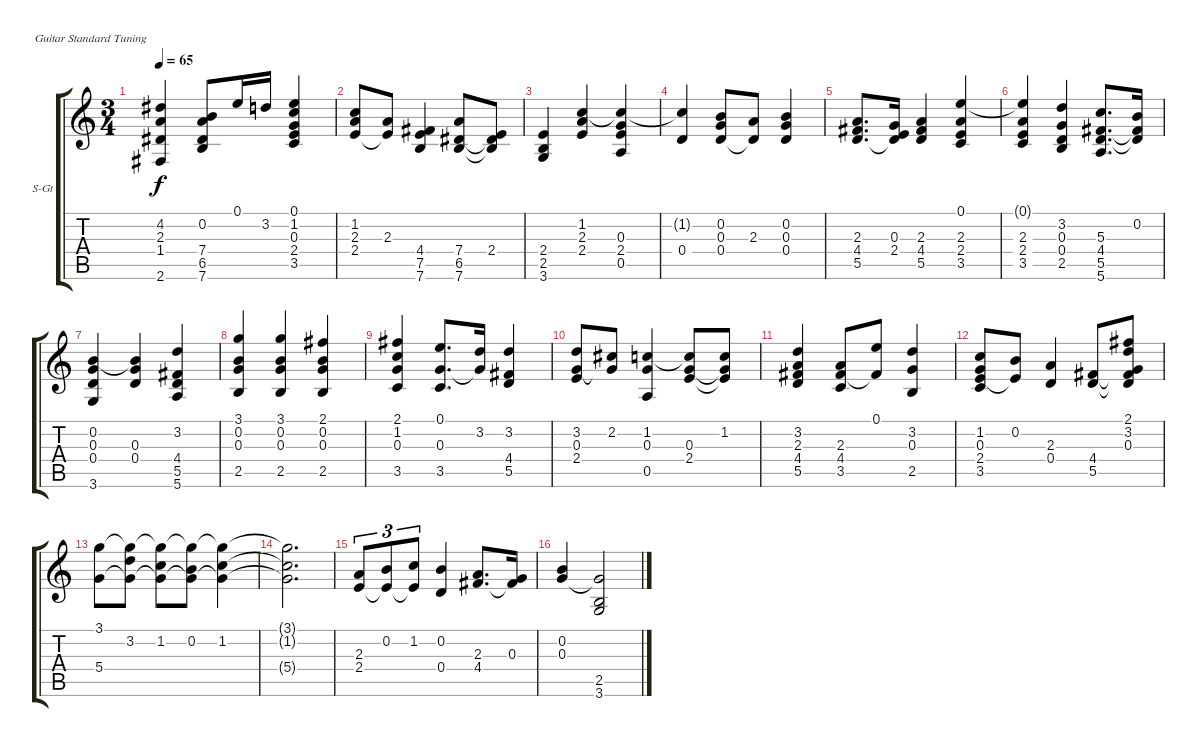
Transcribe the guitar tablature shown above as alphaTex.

\bracketExtendMode groupsimilarinstruments
\firstSystemTrackNameOrientation horizontal
\otherSystemsTrackNameOrientation horizontal
\track ("Track 1" "S-Gt") {instrument acousticgrandpiano}
\staff {score tabs}
\tuning (E4 B3 G3 D3 A2 E2)
\displaytranspose 12
\ts (3 4)
\tempo 65
\clef g2
\ks c
(4.2 2.3 1.4 2.6).4{dy f} (0.2 7.4 6.5 7.6).8 0.1.16 3.2.16 (0.1 1.2 0.3 2.4 3.5).4 |
(1.2 2.3 2.4).8 (2.3 2.4{t}).8 (4.4 7.5 7.6).4 (7.4 6.5 7.6).8 (2.4 6.5{t} 7.6{t}).8 |
(2.4 2.5 3.6).4 (1.2 2.3 2.4).4 (1.2{t} 0.3 2.4 0.5).4 |
(1.2{t} 0.4).4 (0.2 0.3 0.4).8 (2.3 0.4{t}).8 (0.2 0.3 0.4).4 |
(2.3 4.4 5.5).8{d} (0.3 2.4 5.5{t}).16 (2.3 4.4 5.5).4 (0.1 2.3 2.4 3.5).4 |
(0.1{t} 2.3 2.4 3.5).4 (3.2 0.3 0.4 2.5).4 (5.3 4.4 5.5 5.6).8{d} (0.2 4.4{t} 5.5{t}).16 |
(0.2 0.3 0.4 3.6).4 (0.2{t} 0.3 0.4).4 (3.2 4.4 5.5 5.6).4 |
(3.1 0.2 0.3 2.5).4 (3.1 0.2 0.3 2.5).4 (2.1 0.2 0.3 2.5).4 |
(2.1 1.2 0.3 3.5).4 (0.1 0.3 3.5).8{d} (3.2 0.3{t}).16 (3.2 4.4 5.5).4 |
(3.2 0.3 2.4).8 (2.2 0.3{t}).8 (1.2 0.3 0.5).4 (1.2{t} 0.3 2.4).8 (1.2 0.3{t} 2.4{t}).8 |
(3.2 2.3 4.4 5.5).4 (2.3 4.4 3.5).8 (0.1 4.4{t}).8 (3.2 0.3 2.5).4 |
(1.2 0.3 2.4 3.5).8 (0.2 2.4{t}).8 (2.3 0.4).4 (4.4 5.5).8 (2.1 3.2 0.3 4.4{t} 5.5{t}).8 |
(3.1 5.4).8 (3.1{t} 3.2 5.4{t}).8 (3.1{t} 1.2 5.4{t}).8 (3.1{t} 0.2 5.4{t}).8 (3.1{t} 1.2 5.4{t}).4 |
(3.1{t} 1.2{t} 5.4{t}).2{d} |
(2.3 2.4).8{tu (3 2)} (0.2 2.4{t}).8{tu (3 2)} (1.2 2.4{t}).8{tu (3 2)} (0.2 0.4).4 (2.3 4.4).8{d} (0.3 4.4{t}).16 |
(0.2 0.3).4 (0.3{t} 2.5 3.6).2
